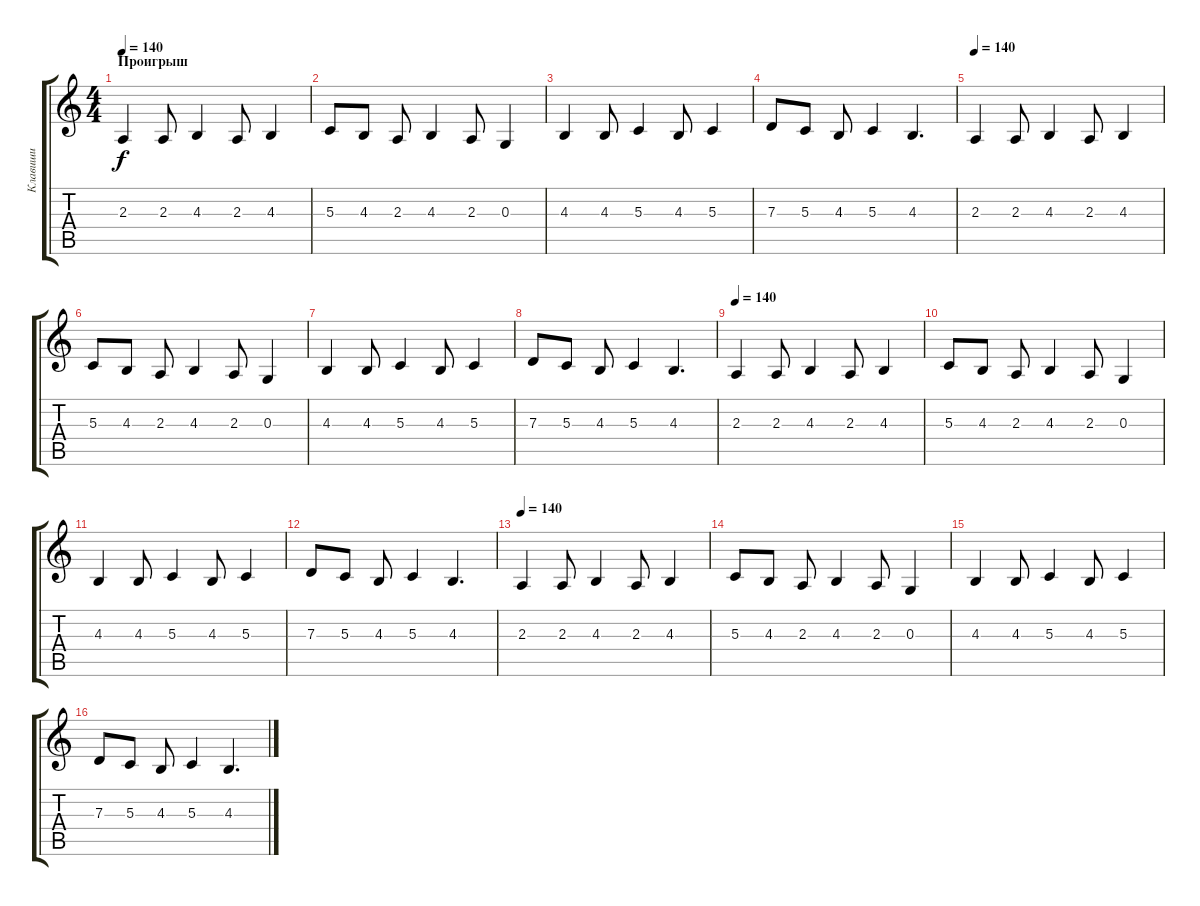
\track ("Клавиши" "Клавиши") {instrument acousticgrandpiano}
\staff {score tabs}
\tuning (E4 B3 G3 D3 A2 E2) {hide}
\ts (4 4)
\section ("" "Проигрыш")
\tempo 140
\clef g2
\ks c
2.3.4{dy f} 2.3.8 4.3.4 2.3.8 4.3.4 |
5.3.8 4.3.8 2.3.8 4.3.4 2.3.8 0.3.4 |
4.3.4 4.3.8 5.3.4 4.3.8 5.3.4 |
7.3.8 5.3.8 4.3.8 5.3.4 4.3.4{d} |
\tempo 140
2.3.4 2.3.8 4.3.4 2.3.8 4.3.4 |
5.3.8 4.3.8 2.3.8 4.3.4 2.3.8 0.3.4 |
4.3.4 4.3.8 5.3.4 4.3.8 5.3.4 |
7.3.8 5.3.8 4.3.8 5.3.4 4.3.4{d} |
\tempo 140
2.3.4 2.3.8 4.3.4 2.3.8 4.3.4 |
5.3.8 4.3.8 2.3.8 4.3.4 2.3.8 0.3.4 |
4.3.4 4.3.8 5.3.4 4.3.8 5.3.4 |
7.3.8 5.3.8 4.3.8 5.3.4 4.3.4{d} |
\tempo 140
2.3.4 2.3.8 4.3.4 2.3.8 4.3.4 |
5.3.8 4.3.8 2.3.8 4.3.4 2.3.8 0.3.4 |
4.3.4 4.3.8 5.3.4 4.3.8 5.3.4 |
7.3.8 5.3.8 4.3.8 5.3.4 4.3.4{d}
